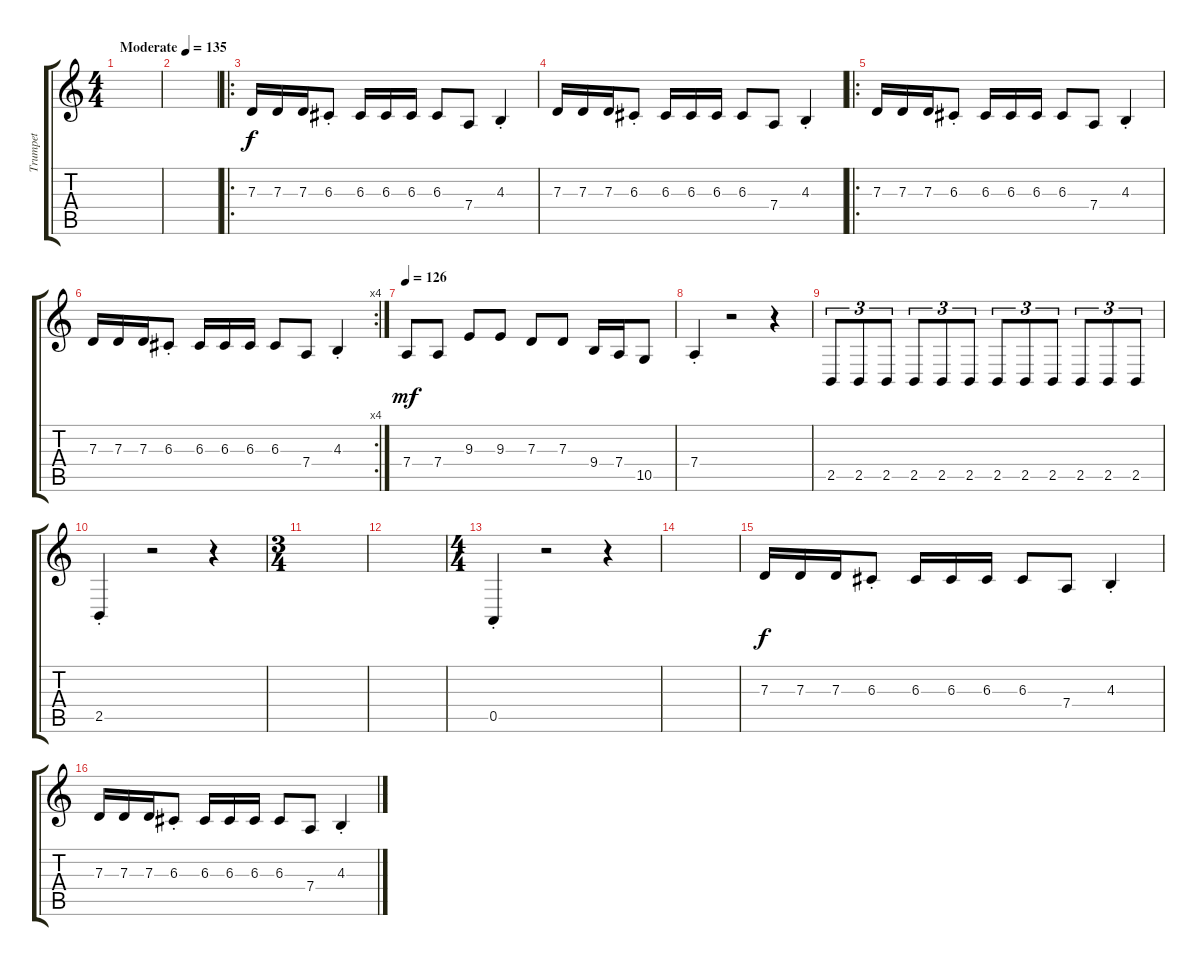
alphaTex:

\track ("Trumpet" "Trumpet") {instrument trumpet}
\staff {score tabs}
\tuning (E4 B3 G3 D3 A2 E2) {hide}
\ts (4 4)
\tempo (135 "Moderate")
\clef g2
\ks c
|
|
\ro
7.3.16 7.3.16 7.3.16 6.3{st}.8 6.3.16 6.3.16 6.3.16 6.3.8 7.4.8 4.3{st}.4 |
7.3.16 7.3.16 7.3.16 6.3{st}.8 6.3.16 6.3.16 6.3.16 6.3.8 7.4.8 4.3{st}.4 |
\ro
7.3.16 7.3.16 7.3.16 6.3{st}.8 6.3.16 6.3.16 6.3.16 6.3.8 7.4.8 4.3{st}.4 |
\rc 4
7.3.16 7.3.16 7.3.16 6.3{st}.8 6.3.16 6.3.16 6.3.16 6.3.8 7.4.8 4.3{st}.4 |
\tempo 126
7.4.8{dy mf} 7.4.8 9.3.8 9.3.8 7.3.8 7.3.8 9.4.16 7.4.16 10.5.8 |
7.4{st}.4 r.2 r.4 |
2.5.8{tu (3 2)} 2.5.8{tu (3 2)} 2.5.8{tu (3 2)} 2.5.8{tu (3 2)} 2.5.8{tu (3 2)} 2.5.8{tu (3 2)} 2.5.8{tu (3 2)} 2.5.8{tu (3 2)} 2.5.8{tu (3 2)} 2.5.8{tu (3 2)} 2.5.8{tu (3 2)} 2.5.8{tu (3 2)} |
2.5{st}.4 r.2 r.4 |
\ts (3 4)
|
|
\ts (4 4)
0.5{st}.4 r.2 r.4 |
|
7.3.16{dy f} 7.3.16 7.3.16 6.3{st}.8 6.3.16 6.3.16 6.3.16 6.3.8 7.4.8 4.3{st}.4 |
7.3.16 7.3.16 7.3.16 6.3{st}.8 6.3.16 6.3.16 6.3.16 6.3.8 7.4.8 4.3{st}.4
